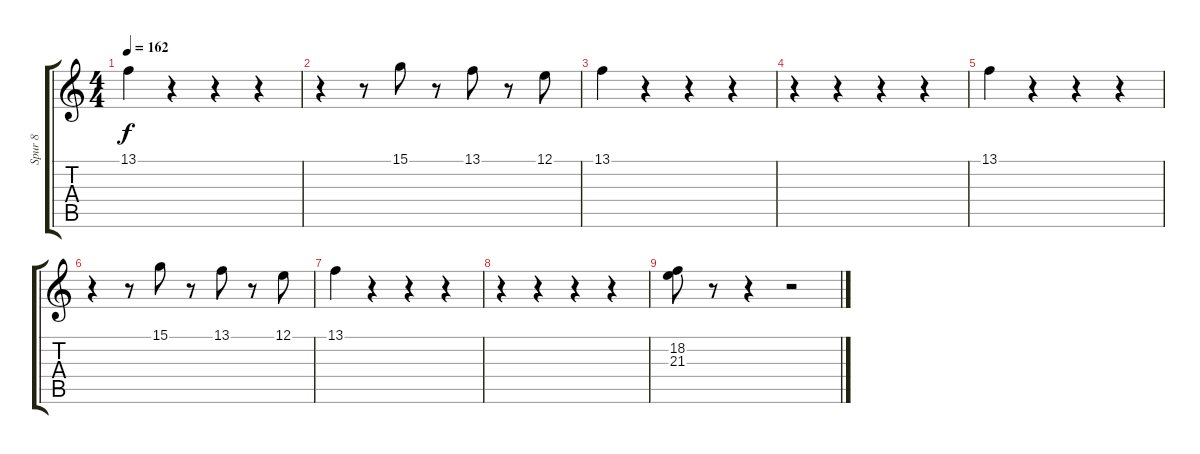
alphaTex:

\track ("Spur 8" "Spur 8") {instrument acousticgrandpiano}
\staff {score tabs}
\tuning (E4 B3 G3 D3 A2 E2) {hide}
\ts (4 4)
\tempo 162
\clef g2
\ks c
13.1.4{dy f} r.4 r.4 r.4 |
r.4 r.8 15.1.8 r.8 13.1.8 r.8 12.1.8 |
13.1.4 r.4 r.4 r.4 |
r.4 r.4 r.4 r.4 |
13.1.4 r.4 r.4 r.4 |
r.4 r.8 15.1.8 r.8 13.1.8 r.8 12.1.8 |
13.1.4 r.4 r.4 r.4 |
r.4 r.4 r.4 r.4 |
(18.2 21.3).8{volume 6} r.8 r.4 r.2
